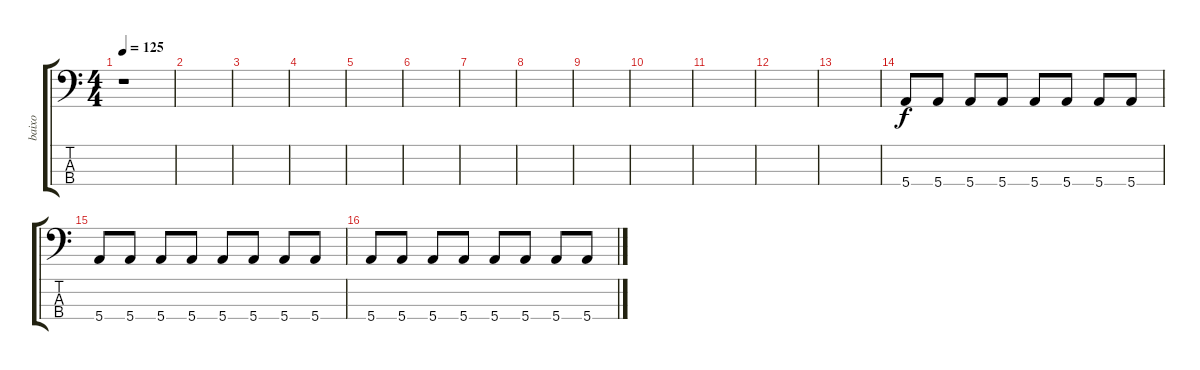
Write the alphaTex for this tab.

\track ("baixo" "baixo") {instrument electricbassfinger}
\staff {score tabs}
\tuning (G2 D2 A1 E1) {hide}
\ts (4 4)
\tempo 125
\clef f4
\ks c
r.1{dy f instrument electricbassfinger} |
|
|
|
|
|
|
|
|
|
|
|
|
5.4.8 5.4.8 5.4.8 5.4.8 5.4.8 5.4.8 5.4.8 5.4.8 |
5.4.8 5.4.8 5.4.8 5.4.8 5.4.8 5.4.8 5.4.8 5.4.8 |
5.4.8 5.4.8 5.4.8 5.4.8 5.4.8 5.4.8 5.4.8 5.4.8
